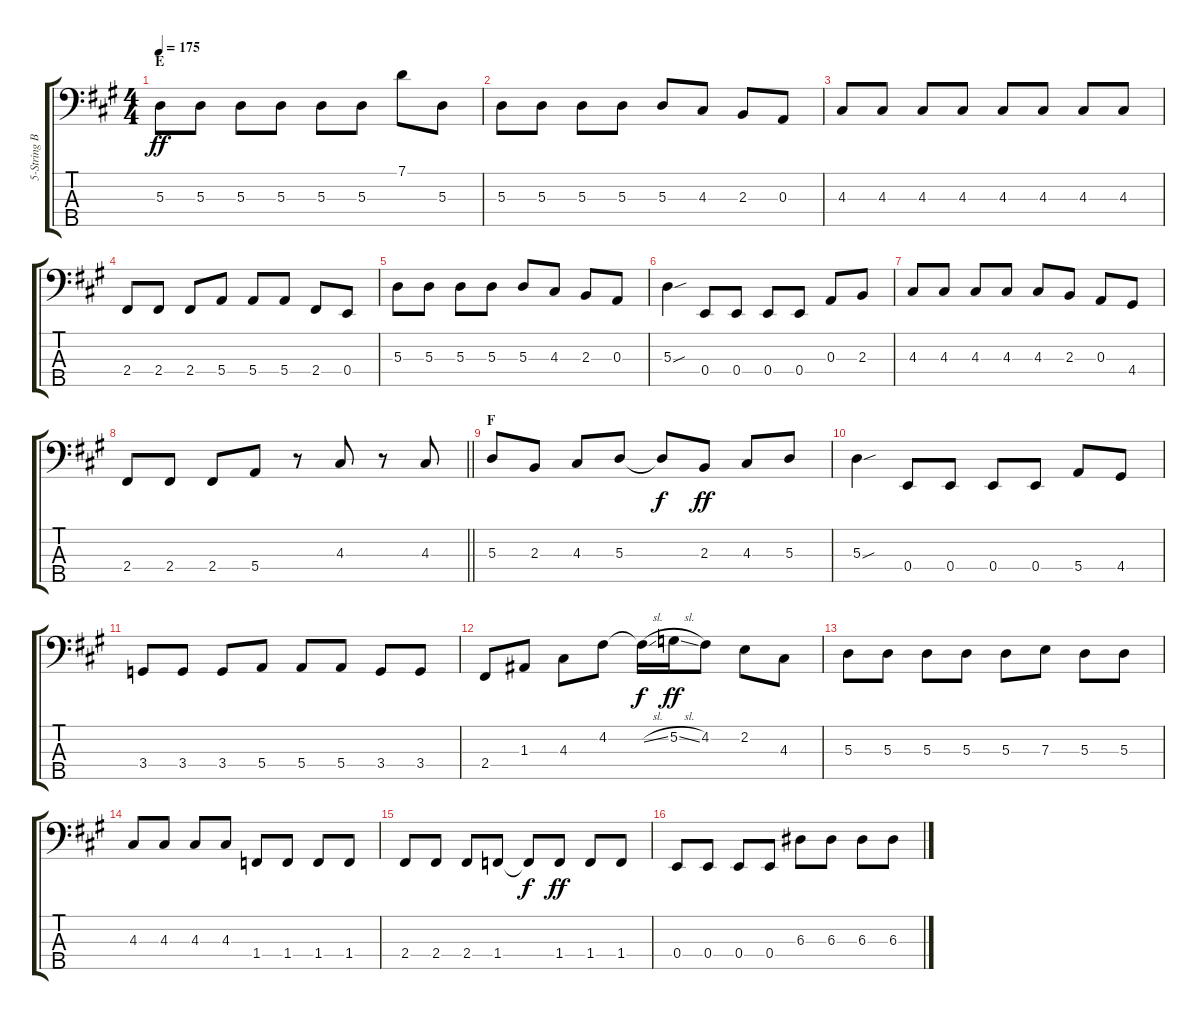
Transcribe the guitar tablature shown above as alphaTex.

\track ("5-String Bass" "5-String B") {instrument electricbasspick}
\staff {score tabs}
\tuning (G2 D2 A1 E1 B0) {hide}
\ts (4 4)
\section ("" "E")
\tempo 175
\clef f4
\ks a
5.3.8{dy ff} 5.3.8 5.3.8 5.3.8 5.3.8 5.3.8 7.1.8 5.3.8 |
5.3.8 5.3.8 5.3.8 5.3.8 5.3.8 4.3.8 2.3.8 0.3.8 |
4.3.8 4.3.8 4.3.8 4.3.8 4.3.8 4.3.8 4.3.8 4.3.8 |
2.4.8 2.4.8 2.4.8 5.4.8 5.4.8 5.4.8 2.4.8 0.4.8 |
5.3.8 5.3.8 5.3.8 5.3.8 5.3.8 4.3.8 2.3.8 0.3.8 |
5.3{sou}.4 0.4.8 0.4.8 0.4.8 0.4.8 0.3.8 2.3.8 |
4.3.8 4.3.8 4.3.8 4.3.8 4.3.8 2.3.8 0.3.8 4.4.8 |
\barLineRight lightlight
2.4.8 2.4.8 2.4.8 5.4.8 r.8 4.3.8 r.8 4.3.8 |
\section ("" "F")
5.3.8 2.3.8 4.3.8 5.3.8 5.3{t}.8{dy f} 2.3.8{dy ff} 4.3.8 5.3.8 |
5.3{sou}.4 0.4.8 0.4.8 0.4.8 0.4.8 5.4.8 4.4.8 |
3.4.8 3.4.8 3.4.8 5.4.8 5.4.8 5.4.8 3.4.8 3.4.8 |
2.4.8 1.3.8 4.3.8 4.2.8 4.2{sl t}.16{dy f} 5.2{sl}.16{dy ff} 4.2.8 2.2.8 4.3.8 |
5.3.8 5.3.8 5.3.8 5.3.8 5.3.8 7.3.8 5.3.8 5.3.8 |
4.3.8 4.3.8 4.3.8 4.3.8 1.4.8 1.4.8 1.4.8 1.4.8 |
2.4.8 2.4.8 2.4.8 1.4.8 1.4{t}.8{dy f} 1.4.8{dy ff} 1.4.8 1.4.8 |
0.4.8 0.4.8 0.4.8 0.4.8 6.3.8 6.3.8 6.3.8 6.3.8
